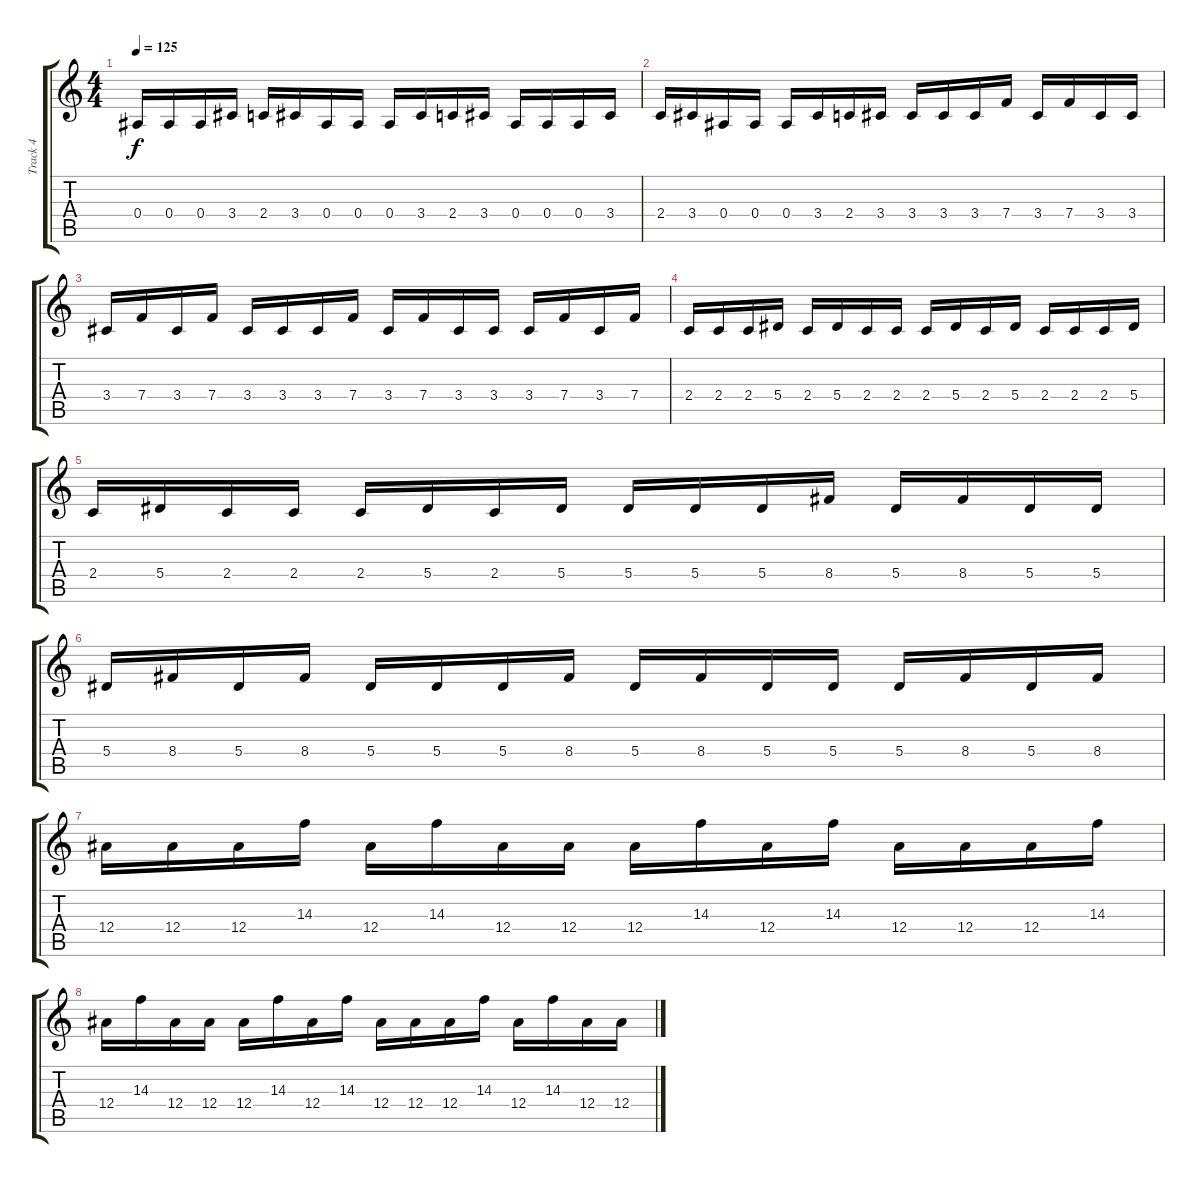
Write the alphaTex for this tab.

\track ("Track 4" "Track 4") {instrument distortionguitar}
\staff {score tabs}
\tuning (C4 G3 Eb3 Bb2 F2 C2) {hide}
\ts (4 4)
\tempo 125
\clef g2
\ks c
0.4.16{dy f} 0.4.16 0.4.16 3.4.16 2.4.16 3.4.16 0.4.16 0.4.16 0.4.16 3.4.16 2.4.16 3.4.16 0.4.16 0.4.16 0.4.16 3.4.16 |
2.4.16 3.4.16 0.4.16 0.4.16 0.4.16 3.4.16 2.4.16 3.4.16 3.4.16 3.4.16 3.4.16 7.4.16 3.4.16 7.4.16 3.4.16 3.4.16 |
3.4.16 7.4.16 3.4.16 7.4.16 3.4.16 3.4.16 3.4.16 7.4.16 3.4.16 7.4.16 3.4.16 3.4.16 3.4.16 7.4.16 3.4.16 7.4.16 |
2.4.16 2.4.16 2.4.16 5.4.16 2.4.16 5.4.16 2.4.16 2.4.16 2.4.16 5.4.16 2.4.16 5.4.16 2.4.16 2.4.16 2.4.16 5.4.16 |
2.4.16 5.4.16 2.4.16 2.4.16 2.4.16 5.4.16 2.4.16 5.4.16 5.4.16 5.4.16 5.4.16 8.4.16 5.4.16 8.4.16 5.4.16 5.4.16 |
5.4.16 8.4.16 5.4.16 8.4.16 5.4.16 5.4.16 5.4.16 8.4.16 5.4.16 8.4.16 5.4.16 5.4.16 5.4.16 8.4.16 5.4.16 8.4.16 |
12.4.16 12.4.16 12.4.16 14.3.16 12.4.16 14.3.16 12.4.16 12.4.16 12.4.16 14.3.16 12.4.16 14.3.16 12.4.16 12.4.16 12.4.16 14.3.16 |
12.4.16 14.3.16 12.4.16 12.4.16 12.4.16 14.3.16 12.4.16 14.3.16 12.4.16 12.4.16 12.4.16 14.3.16 12.4.16 14.3.16 12.4.16 12.4.16
